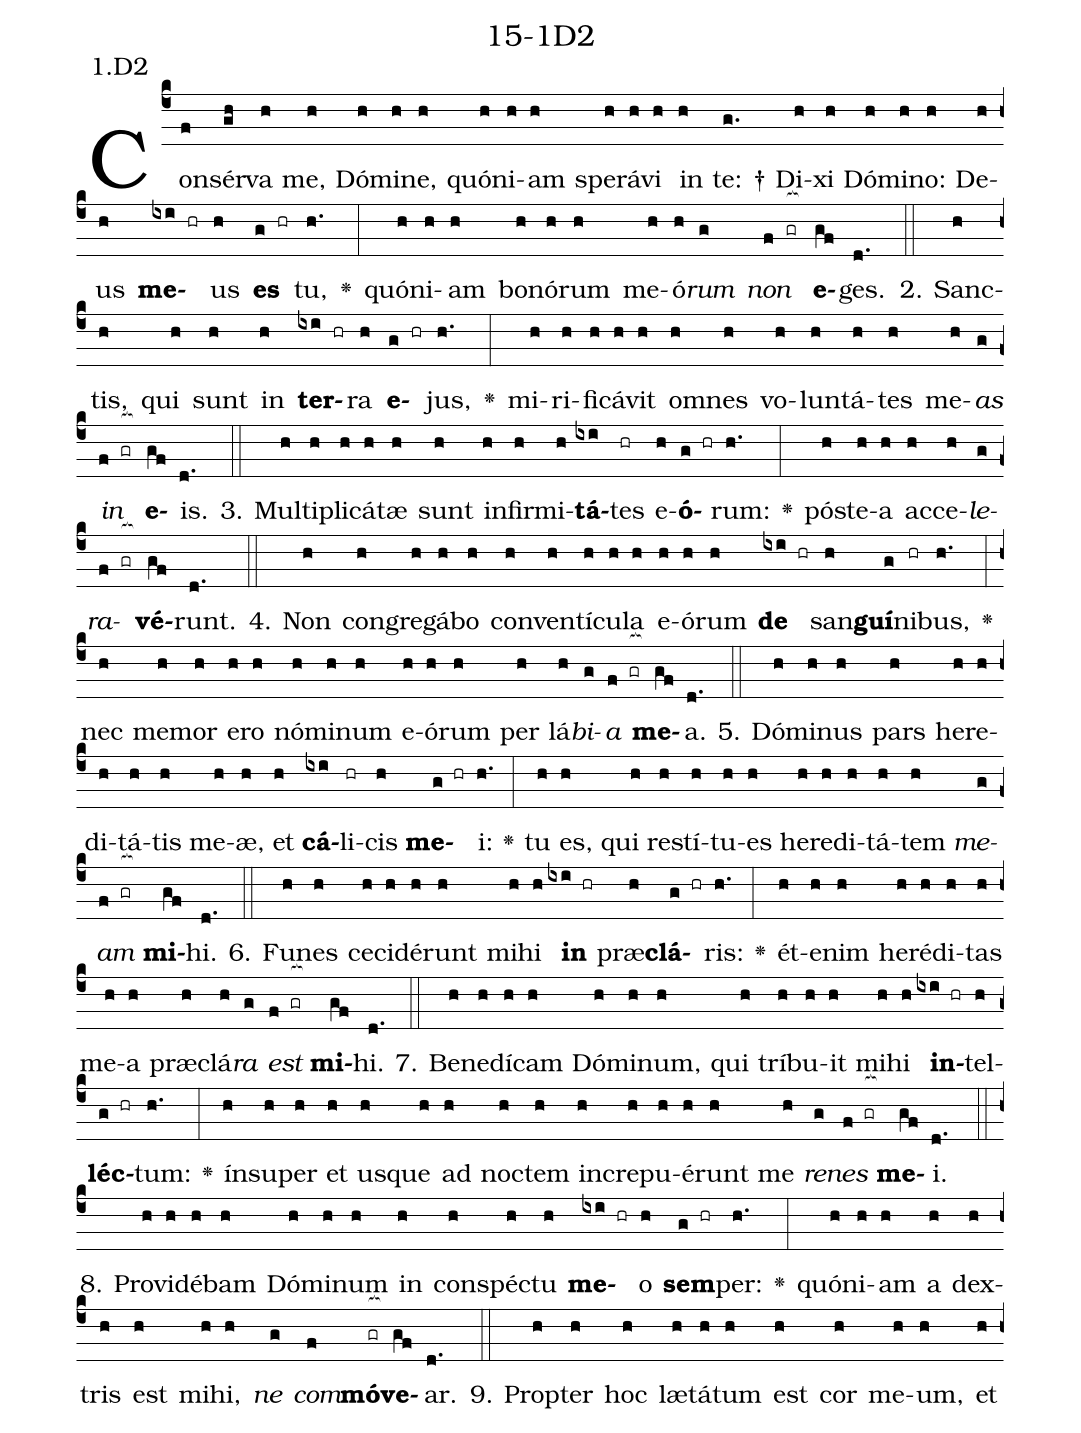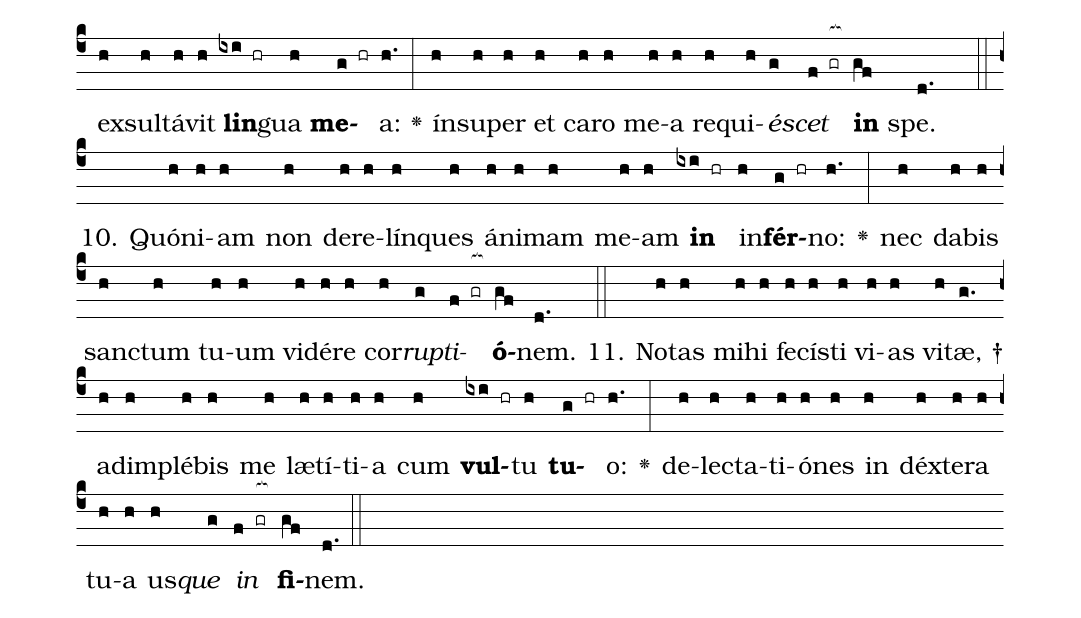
name: 15-1D2;
annotation: 1.D2;
%%
(c4)Con(f)sér(gh)va(h) me,(h) Dó(h)mi(h)ne,(h) quón(h)i(h)am(h) spe(h)rá(h)vi(h) in(h) te: †(g.) Di(h)xi(h) Dó(h)mi(h)no:(h) De(h)us(h) <b>me</b>(ixi hr)us(h) <b>es</b>(g hr) tu,(h.) <v>\greheightstar</v>(:) quón(h)i(h)am(h) bo(h)nó(h)rum(h) me(h)ó(h)<i>rum</i>(g) <i>non</i>(f gr[ocb:1{]) <b>e</b>(gf[ocb:0}])ges.(d.) (::)
2. Sanc(h)tis,(h) qui(h) sunt(h) in(h) <b>ter</b>(ixi hr)ra(h) <b>e</b>(g hr)jus,(h.) <v>\greheightstar</v>(:) mi(h)ri(h)fi(h)cá(h)vit(h) om(h)nes(h) vo(h)lun(h)tá(h)tes(h) me(h)<i>as</i>(g) <i>in</i>(f gr[ocb:1{]) <b>e</b>(gf[ocb:0}])is.(d.) (::)
3. Mul(h)ti(h)pli(h)cá(h)tæ(h) sunt(h) in(h)fir(h)mi(h)<b>tá</b>(ixi)tes(hr) e(h)<b>ó</b>(g hr)rum:(h.) <v>\greheightstar</v>(:) póst(h)e(h)a(h) ac(h)ce(h)<i>le</i>(g)<i>ra</i>(f gr[ocb:1{])<b>vé</b>(gf[ocb:0}])runt.(d.) (::)
4. Non(h) con(h)gre(h)gá(h)bo(h) con(h)ven(h)tí(h)cu(h)la(h) e(h)ó(h)rum(h) <b>de</b>(ixi hr) san(h)<b>guí</b>(g)ni(hr)bus,(h.) <v>\greheightstar</v>(:) nec(h) me(h)mor(h) e(h)ro(h) nó(h)mi(h)num(h) e(h)ó(h)rum(h) per(h) lá(h)<i>bi</i>(g)<i>a</i>(f gr[ocb:1{]) <b>me</b>(gf[ocb:0}])a.(d.) (::)
5. Dó(h)mi(h)nus(h) pars(h) he(h)re(h)di(h)tá(h)tis(h) me(h)æ,(h) et(h) <b>cá</b>(ixi)li(hr)cis(h) <b>me</b>(g hr)i:(h.) <v>\greheightstar</v>(:) tu(h) es,(h) qui(h) re(h)stí(h)tu(h)es(h) he(h)re(h)di(h)tá(h)tem(h) <i>me</i>(g)<i>am</i>(f gr[ocb:1{]) <b>mi</b>(gf[ocb:0}])hi.(d.) (::)
6. Fu(h)nes(h) ce(h)ci(h)dé(h)runt(h) mi(h)hi(h) <b>in</b>(ixi hr) præ(h)<b>clá</b>(g hr)ris:(h.) <v>\greheightstar</v>(:) ét(h)e(h)nim(h) he(h)ré(h)di(h)tas(h) me(h)a(h) præ(h)clá(h)<i>ra</i>(g) <i>est</i>(f gr[ocb:1{]) <b>mi</b>(gf[ocb:0}])hi.(d.) (::)
7. Be(h)ne(h)dí(h)cam(h) Dó(h)mi(h)num,(h) qui(h) trí(h)bu(h)it(h) mi(h)hi(h) <b>in</b>(ixi hr)tel(h)<b>léc</b>(g hr)tum:(h.) <v>\greheightstar</v>(:) ín(h)su(h)per(h) et(h) us(h)que(h) ad(h) noc(h)tem(h) in(h)cre(h)pu(h)é(h)runt(h) me(h) <i>re</i>(g)<i>nes</i>(f gr[ocb:1{]) <b>me</b>(gf[ocb:0}])i.(d.) (::)
8. Pro(h)vi(h)dé(h)bam(h) Dó(h)mi(h)num(h) in(h) con(h)spéc(h)tu(h) <b>me</b>(ixi hr)o(h) <b>sem</b>(g hr)per:(h.) <v>\greheightstar</v>(:) quón(h)i(h)am(h) a(h) dex(h)tris(h) est(h) mi(h)hi,(h) <i>ne</i>(g) <i>com</i>(f)<b>mó</b>(gr[ocb:1{])<b>ve</b>(gf[ocb:0}])ar.(d.) (::)
9. Prop(h)ter(h) hoc(h) læ(h)tá(h)tum(h) est(h) cor(h) me(h)um,(h) et(h) ex(h)sul(h)tá(h)vit(h) <b>lin</b>(ixi hr)gua(h) <b>me</b>(g hr)a:(h.) <v>\greheightstar</v>(:) ín(h)su(h)per(h) et(h) ca(h)ro(h) me(h)a(h) re(h)qui(h)<i>é</i>(g)<i>scet</i>(f gr[ocb:1{]) <b>in</b>(gf[ocb:0}]) spe.(d.) (::)
10. Quón(h)i(h)am(h) non(h) de(h)re(h)lín(h)ques(h) á(h)ni(h)mam(h) me(h)am(h) <b>in</b>(ixi hr) in(h)<b>fér</b>(g hr)no:(h.) <v>\greheightstar</v>(:) nec(h) da(h)bis(h) sanc(h)tum(h) tu(h)um(h) vi(h)dé(h)re(h) cor(h)<i>rup</i>(g)<i>ti</i>(f gr[ocb:1{])<b>ó</b>(gf[ocb:0}])nem.(d.) (::)
11. No(h)tas(h) mi(h)hi(h) fe(h)cís(h)ti(h) vi(h)as(h) vi(h)tæ, †(g.) ad(h)im(h)plé(h)bis(h) me(h) læ(h)tí(h)ti(h)a(h) cum(h) <b>vul</b>(ixi hr)tu(h) <b>tu</b>(g hr)o:(h.) <v>\greheightstar</v>(:) de(h)lec(h)ta(h)ti(h)ó(h)nes(h) in(h) déx(h)te(h)ra(h) tu(h)a(h) us(h)<i>que</i>(g) <i>in</i>(f gr[ocb:1{]) <b>fi</b>(gf[ocb:0}])nem.(d.) (::)
